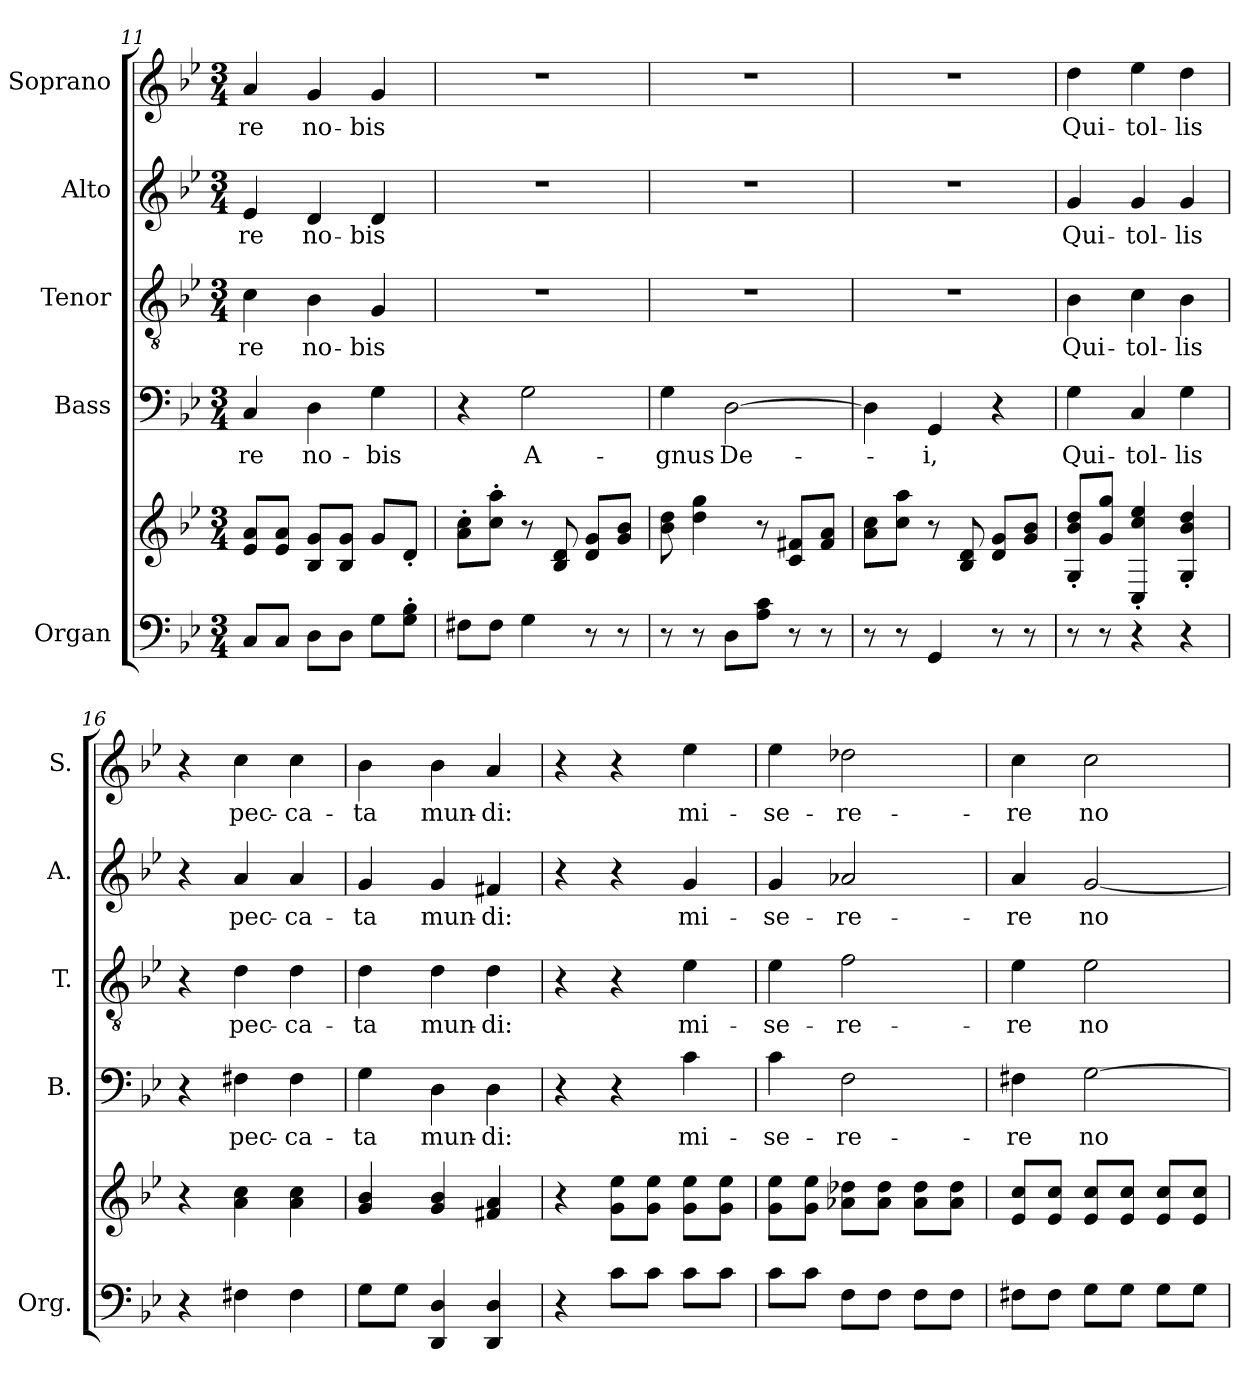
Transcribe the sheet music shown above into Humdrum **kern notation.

**kern	**kern	**kern	**text	**kern	**text	**kern	**text	**kern	**text
*part5	*part5	*part4	*part4	*part3	*part3	*part2	*part2	*part1	*part1
*staff6	*staff5	*staff4	*staff4	*staff3	*staff3	*staff2	*staff2	*staff1	*staff1
*I"Organ	*	*I"Bass	*	*I"Tenor	*	*I"Alto	*	*I"Soprano	*
*I'Org.	*	*I'B.	*	*I'T.	*	*I'A.	*	*I'S.	*
*clefF4	*clefG2	*clefF4	*	*clefGv2	*	*clefG2	*	*clefG2	*
*k[b-e-]	*k[b-e-]	*k[b-e-]	*	*k[b-e-]	*	*k[b-e-]	*	*k[b-e-]	*
*M3/4	*M3/4	*M3/4	*	*M3/4	*	*M3/4	*	*M3/4	*
=11	=11	=11	=11	=11	=11	=11	=11	=11	=11
!	!	!	!LO:LY:b	!	!LO:LY:b	!	!LO:LY:b	!	!LO:LY:b
8C/L	8e-/ 8a/L	4C/	-re	4c\	-re	4e-/	-re	4a/	-re
8C/J	8e-/ 8a/J	.	.	.	.	.	.	.	.
!	!	!	!LO:LY:b	!	!LO:LY:b	!	!LO:LY:b	!	!LO:LY:b
8D\L	8B-/ 8g/L	4D\	no-	4B-\	no-	4d/	no-	4g/	no-
8D\J	8B-/ 8g/J	.	.	.	.	.	.	.	.
!	!	!	!LO:LY:b	!	!LO:LY:b	!	!LO:LY:b	!	!LO:LY:b
8G\L	8g/L	4G\	-bis	4G/	-bis	4d/	-bis	4g/	-bis
8G\' 8B-\'J	8d'/J	.	.	.	.	.	.	.	.
=12	=12	=12	=12	=12	=12	=12	=12	=12	=12
8F#X\L	8a\' 8cc\'L	4r	.	2.r	.	2.r	.	2.r	.
8F#\J	8cc\' 8aa\'J	.	.	.	.	.	.	.	.
!	!	!	!LO:LY:b	!	!	!	!	!	!
4G\	8r	2G\	A-	.	.	.	.	.	.
.	8B-/ 8d/	.	.	.	.	.	.	.	.
8r	8d/ 8g/L	.	.	.	.	.	.	.	.
8r	8g/ 8b-/J	.	.	.	.	.	.	.	.
=13	=13	=13	=13	=13	=13	=13	=13	=13	=13
!	!	!	!LO:LY:b	!	!	!	!	!	!
8r	8b-\ 8dd\	4G\	-gnus	2.r	.	2.r	.	2.r	.
8r	4dd\ 4gg\	.	.	.	.	.	.	.	.
!	!	!	!LO:LY:b	!	!	!	!	!	!
8D\L	.	[2D\	De-	.	.	.	.	.	.
8A\ 8c\J	8r	.	.	.	.	.	.	.	.
8r	8c/ 8f#X/L	.	.	.	.	.	.	.	.
8r	8f#/ 8a/J	.	.	.	.	.	.	.	.
!!LO:PB:g=z
=14	=14	=14	=14	=14	=14	=14	=14	=14	=14
8r	8a\ 8cc\L	4D\]	.	2.r	.	2.r	.	2.r	.
8r	8cc\ 8aa\J	.	.	.	.	.	.	.	.
!	!	!	!LO:LY:b	!	!	!	!	!	!
4GG/	8r	4GG/	-i,	.	.	.	.	.	.
.	8B-/ 8d/	.	.	.	.	.	.	.	.
8r	8d/ 8g/L	4r	.	.	.	.	.	.	.
8r	8g/ 8b-/J	.	.	.	.	.	.	.	.
=15	=15	=15	=15	=15	=15	=15	=15	=15	=15
!	!	!	!LO:LY:b	!	!LO:LY:b	!	!LO:LY:b	!	!LO:LY:b
8r	8G/' 8b-/' 8dd/'L	4G\	Qui-	4B-\	Qui-	4g/	Qui-	4dd\	Qui-
8r	8g/ 8gg/J	.	.	.	.	.	.	.	.
!	!	!	!LO:LY:b	!	!LO:LY:b	!	!LO:LY:b	!	!LO:LY:b
4r	4C/' 4cc/' 4ee-/'	4C/	-tol-	4c\	-tol-	4g/	-tol-	4ee-\	-tol-
!	!	!	!LO:LY:b	!	!LO:LY:b	!	!LO:LY:b	!	!LO:LY:b
4r	4G/' 4b-/' 4dd/'	4G\	-lis	4B-\	-lis	4g/	-lis	4dd\	-lis
=16	=16	=16	=16	=16	=16	=16	=16	=16	=16
4r	4r	4r	.	4r	.	4r	.	4r	.
!	!	!	!LO:LY:b	!	!LO:LY:b	!	!LO:LY:b	!	!LO:LY:b
4F#X\	4a\ 4cc\	4F#X\	pec-	4d\	pec-	4a/	pec-	4cc\	pec-
!	!	!	!LO:LY:b	!	!LO:LY:b	!	!LO:LY:b	!	!LO:LY:b
4F#\	4a\ 4cc\	4F#\	-ca-	4d\	-ca-	4a/	-ca-	4cc\	-ca-
=17	=17	=17	=17	=17	=17	=17	=17	=17	=17
!	!	!	!LO:LY:b	!	!LO:LY:b	!	!LO:LY:b	!	!LO:LY:b
8G\L	4g/ 4b-/	4G\	-ta	4d\	-ta	4g/	-ta	4b-\	-ta
8G\J	.	.	.	.	.	.	.	.	.
!	!	!	!LO:LY:b	!	!LO:LY:b	!	!LO:LY:b	!	!LO:LY:b
4DD/ 4D/	4g/ 4b-/	4D\	mun-	4d\	mun-	4g/	mun-	4b-\	mun-
!	!	!	!LO:LY:b	!	!LO:LY:b	!	!LO:LY:b	!	!LO:LY:b
4DD/ 4D/	4f#X/ 4a/	4D\	-di:	4d\	-di:	4f#X/	-di:	4a/	-di:
=18	=18	=18	=18	=18	=18	=18	=18	=18	=18
4r	4r	4r	.	4r	.	4r	.	4r	.
8c\L	8g\ 8ee-\L	4r	.	4r	.	4r	.	4r	.
8c\J	8g\ 8ee-\J	.	.	.	.	.	.	.	.
!	!	!	!LO:LY:b	!	!LO:LY:b	!	!LO:LY:b	!	!LO:LY:b
8c\L	8g\ 8ee-\L	4c\	mi-	4e-\	mi-	4g/	mi-	4ee-\	mi-
8c\J	8g\ 8ee-\J	.	.	.	.	.	.	.	.
=19	=19	=19	=19	=19	=19	=19	=19	=19	=19
!	!	!	!LO:LY:b	!	!LO:LY:b	!	!LO:LY:b	!	!LO:LY:b
8c\L	8g\ 8ee-\L	4c\	-se-	4e-\	-se-	4g/	-se-	4ee-\	-se-
8c\J	8g\ 8ee-\J	.	.	.	.	.	.	.	.
!	!	!	!LO:LY:b	!	!LO:LY:b	!	!LO:LY:b	!	!LO:LY:b
8F\L	8a-X\ 8dd-X\L	2F\	-re-	2f\	-re-	2a-X/	-re-	2dd-X\	-re-
8F\J	8a-\ 8dd-\J	.	.	.	.	.	.	.	.
8F\L	8a-\ 8dd-\L	.	.	.	.	.	.	.	.
8F\J	8a-\ 8dd-\J	.	.	.	.	.	.	.	.
=20	=20	=20	=20	=20	=20	=20	=20	=20	=20
!	!	!	!LO:LY:b	!	!LO:LY:b	!	!LO:LY:b	!	!LO:LY:b
8F#X\L	8e-/ 8cc/L	4F#X\	-re	4e-\	-re	4a/	-re	4cc\	-re
8F#\J	8e-/ 8cc/J	.	.	.	.	.	.	.	.
!	!	!	!LO:LY:b	!	!LO:LY:b	!	!LO:LY:b	!	!LO:LY:b
8G\L	8e-/ 8cc/L	[2G\	no-	2e-\	no-	[2g/	no-	2cc\	no-
8G\J	8e-/ 8cc/J	.	.	.	.	.	.	.	.
8G\L	8e-/ 8cc/L	.	.	.	.	.	.	.	.
8G\J	8e-/ 8cc/J	.	.	.	.	.	.	.	.
=	=	=	=	=	=	=	=	=	=
*-	*-	*-	*-	*-	*-	*-	*-	*-	*-
